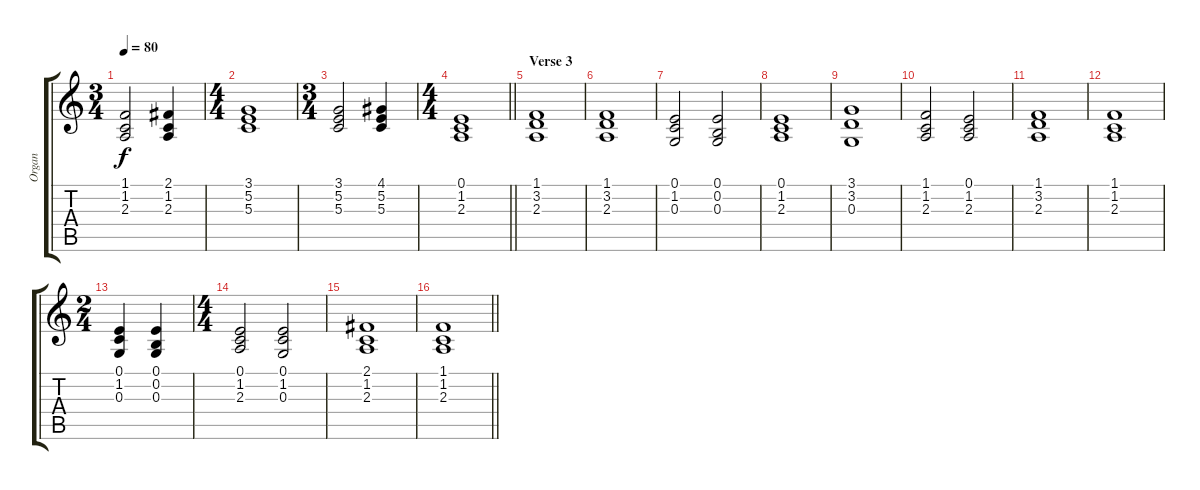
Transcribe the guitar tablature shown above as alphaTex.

\track ("Organ" "Organ") {instrument percussiveorgan}
\staff {score tabs}
\tuning (E4 B3 G3 D3 A2 E2) {hide}
\ts (3 4)
\tempo 80
\clef g2
\ks c
(1.1 1.2 2.3).2{dy f} (2.1 1.2 2.3).4 |
\ts (4 4)
(3.1 5.2 5.3).1 |
\ts (3 4)
(3.1 5.2 5.3).2 (4.1 5.2 5.3).4 |
\ts (4 4)
\barLineRight lightlight
(0.1 1.2 2.3).1 |
\section ("" "Verse 3")
(1.1 3.2 2.3).1 |
(1.1 3.2 2.3).1 |
(0.1 1.2 0.3).2 (0.1 0.2 0.3).2 |
(0.1 1.2 2.3).1 |
(3.1 3.2 0.3).1 |
(1.1 1.2 2.3).2 (0.1 1.2 2.3).2 |
(1.1 3.2 2.3).1 |
(1.1 1.2 2.3).1 |
\ts (2 4)
(0.1 1.2 0.3).4 (0.1 0.2 0.3).4 |
\ts (4 4)
(0.1 1.2 2.3).2 (0.1 1.2 0.3).2 |
(2.1 1.2 2.3).1 |
\barLineRight lightlight
(1.1 1.2 2.3).1
